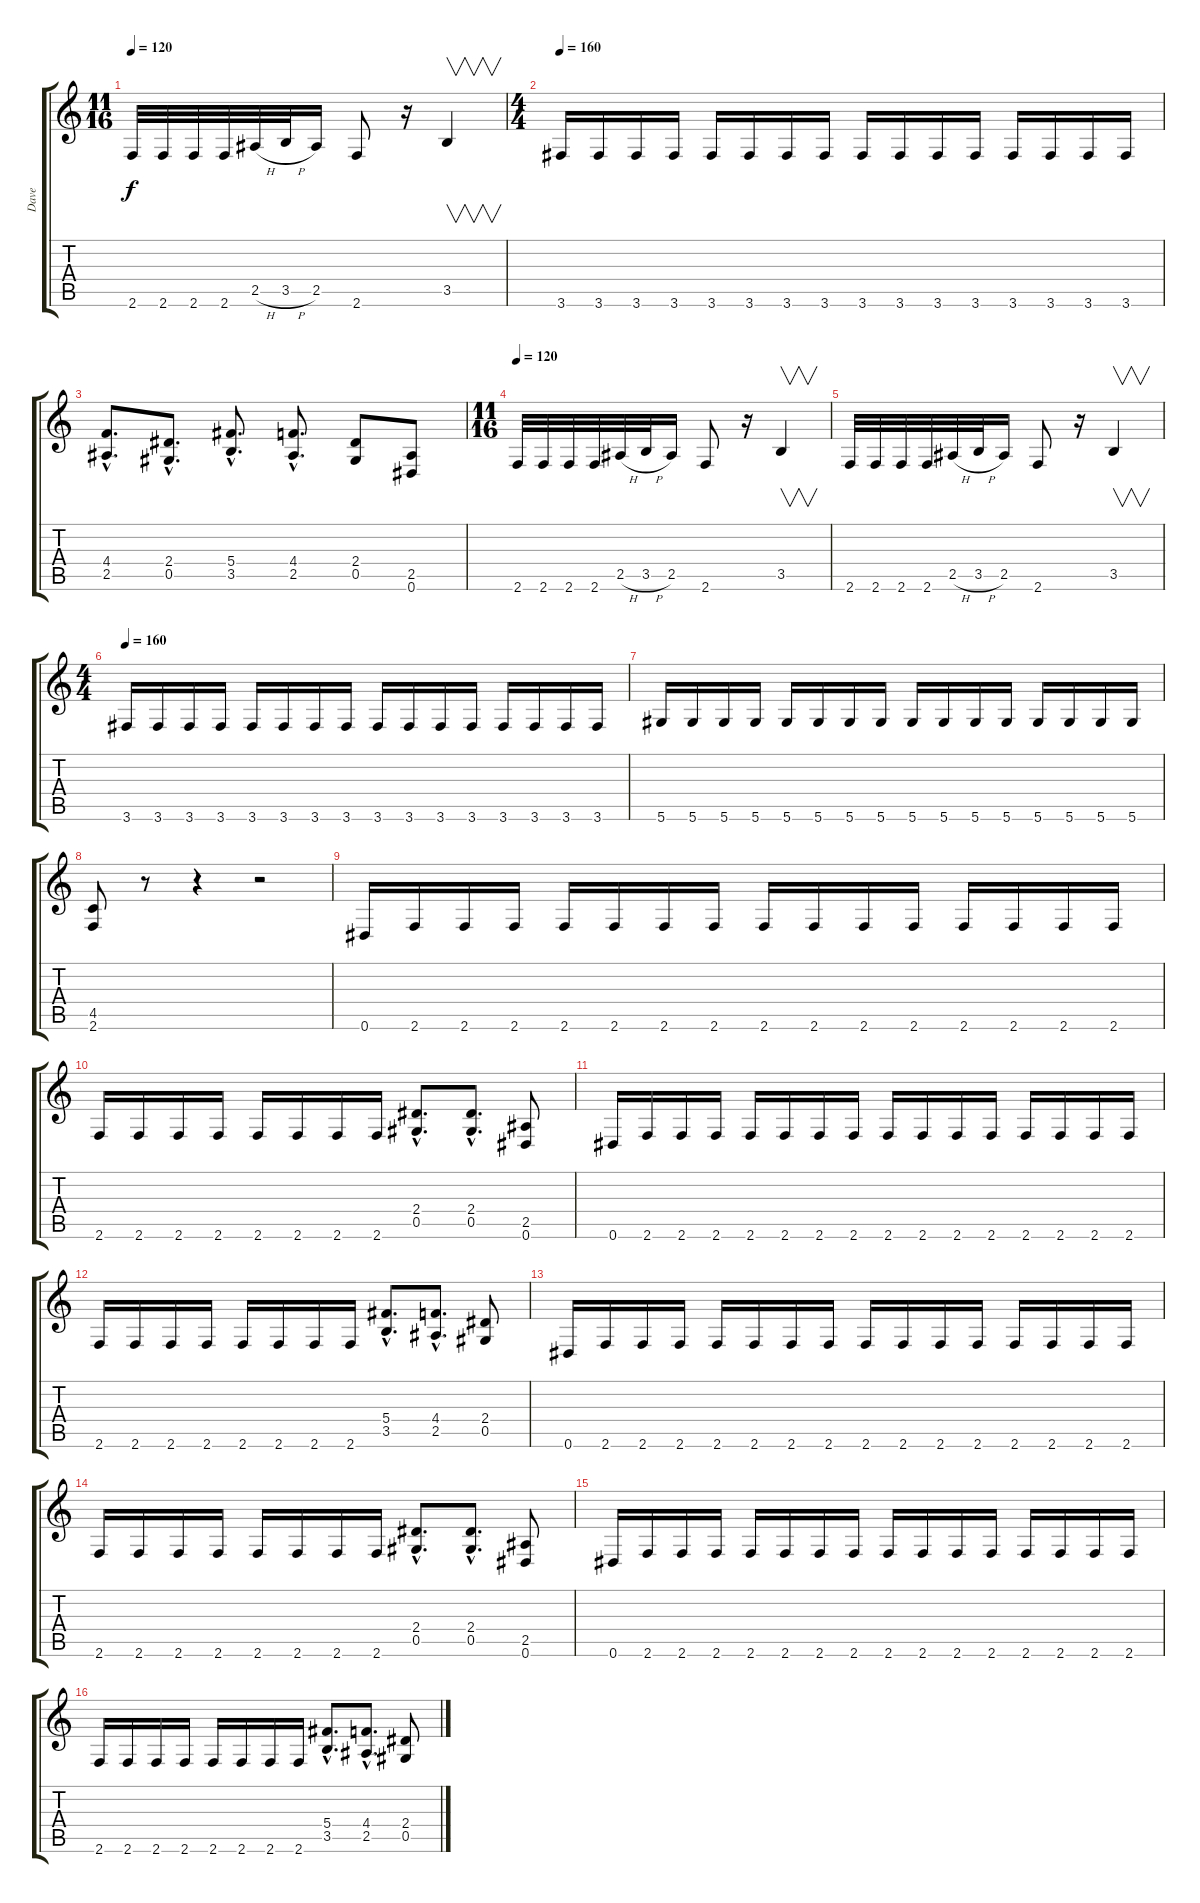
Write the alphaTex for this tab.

\track ("Dave" "Dave") {instrument distortionguitar}
\staff {score tabs}
\tuning (Eb4 Bb3 Gb3 Db3 Ab2 Eb2) {hide}
\ts (11 16)
\tempo 120
\clef g2
\ks c
2.6.32{dy f} 2.6.32 2.6.32 2.6.32 2.5{h}.32 3.5{h}.32 2.5.16 2.6.8 r.16 3.5.4{v} |
\ts (4 4)
\tempo 160
3.6.16 3.6.16 3.6.16 3.6.16 3.6.16 3.6.16 3.6.16 3.6.16 3.6.16 3.6.16 3.6.16 3.6.16 3.6.16 3.6.16 3.6.16 3.6.16 |
(4.4{hac} 2.5{hac}).8{d} (2.4{hac} 0.5{hac}).8{d} (5.4{hac} 3.5{hac}).8{d} (4.4{hac} 2.5{hac}).8{d} (2.4 0.5).8 (2.5 0.6).8 |
\ts (11 16)
\tempo 120
2.6.32 2.6.32 2.6.32 2.6.32 2.5{h}.32 3.5{h}.32 2.5.16 2.6.8 r.16 3.5.4{v} |
2.6.32 2.6.32 2.6.32 2.6.32 2.5{h}.32 3.5{h}.32 2.5.16 2.6.8 r.16 3.5.4{v} |
\ts (4 4)
\tempo 160
3.6.16 3.6.16 3.6.16 3.6.16 3.6.16 3.6.16 3.6.16 3.6.16 3.6.16 3.6.16 3.6.16 3.6.16 3.6.16 3.6.16 3.6.16 3.6.16 |
5.6.16 5.6.16 5.6.16 5.6.16 5.6.16 5.6.16 5.6.16 5.6.16 5.6.16 5.6.16 5.6.16 5.6.16 5.6.16 5.6.16 5.6.16 5.6.16 |
(4.5 2.6).8 r.8 r.4 r.2 |
0.6.16 2.6.16 2.6.16 2.6.16 2.6.16 2.6.16 2.6.16 2.6.16 2.6.16 2.6.16 2.6.16 2.6.16 2.6.16 2.6.16 2.6.16 2.6.16 |
2.6.16 2.6.16 2.6.16 2.6.16 2.6.16 2.6.16 2.6.16 2.6.16 (2.4{hac} 0.5{hac}).8{d} (2.4{hac} 0.5{hac}).8{d} (2.5 0.6).8 |
0.6.16 2.6.16 2.6.16 2.6.16 2.6.16 2.6.16 2.6.16 2.6.16 2.6.16 2.6.16 2.6.16 2.6.16 2.6.16 2.6.16 2.6.16 2.6.16 |
2.6.16 2.6.16 2.6.16 2.6.16 2.6.16 2.6.16 2.6.16 2.6.16 (5.4{hac} 3.5{hac}).8{d} (4.4{hac} 2.5{hac}).8{d} (2.4 0.5).8 |
0.6.16 2.6.16 2.6.16 2.6.16 2.6.16 2.6.16 2.6.16 2.6.16 2.6.16 2.6.16 2.6.16 2.6.16 2.6.16 2.6.16 2.6.16 2.6.16 |
2.6.16 2.6.16 2.6.16 2.6.16 2.6.16 2.6.16 2.6.16 2.6.16 (2.4{hac} 0.5{hac}).8{d} (2.4{hac} 0.5{hac}).8{d} (2.5 0.6).8 |
0.6.16 2.6.16 2.6.16 2.6.16 2.6.16 2.6.16 2.6.16 2.6.16 2.6.16 2.6.16 2.6.16 2.6.16 2.6.16 2.6.16 2.6.16 2.6.16 |
2.6.16 2.6.16 2.6.16 2.6.16 2.6.16 2.6.16 2.6.16 2.6.16 (5.4{hac} 3.5{hac}).8{d} (4.4{hac} 2.5{hac}).8{d} (2.4 0.5).8
